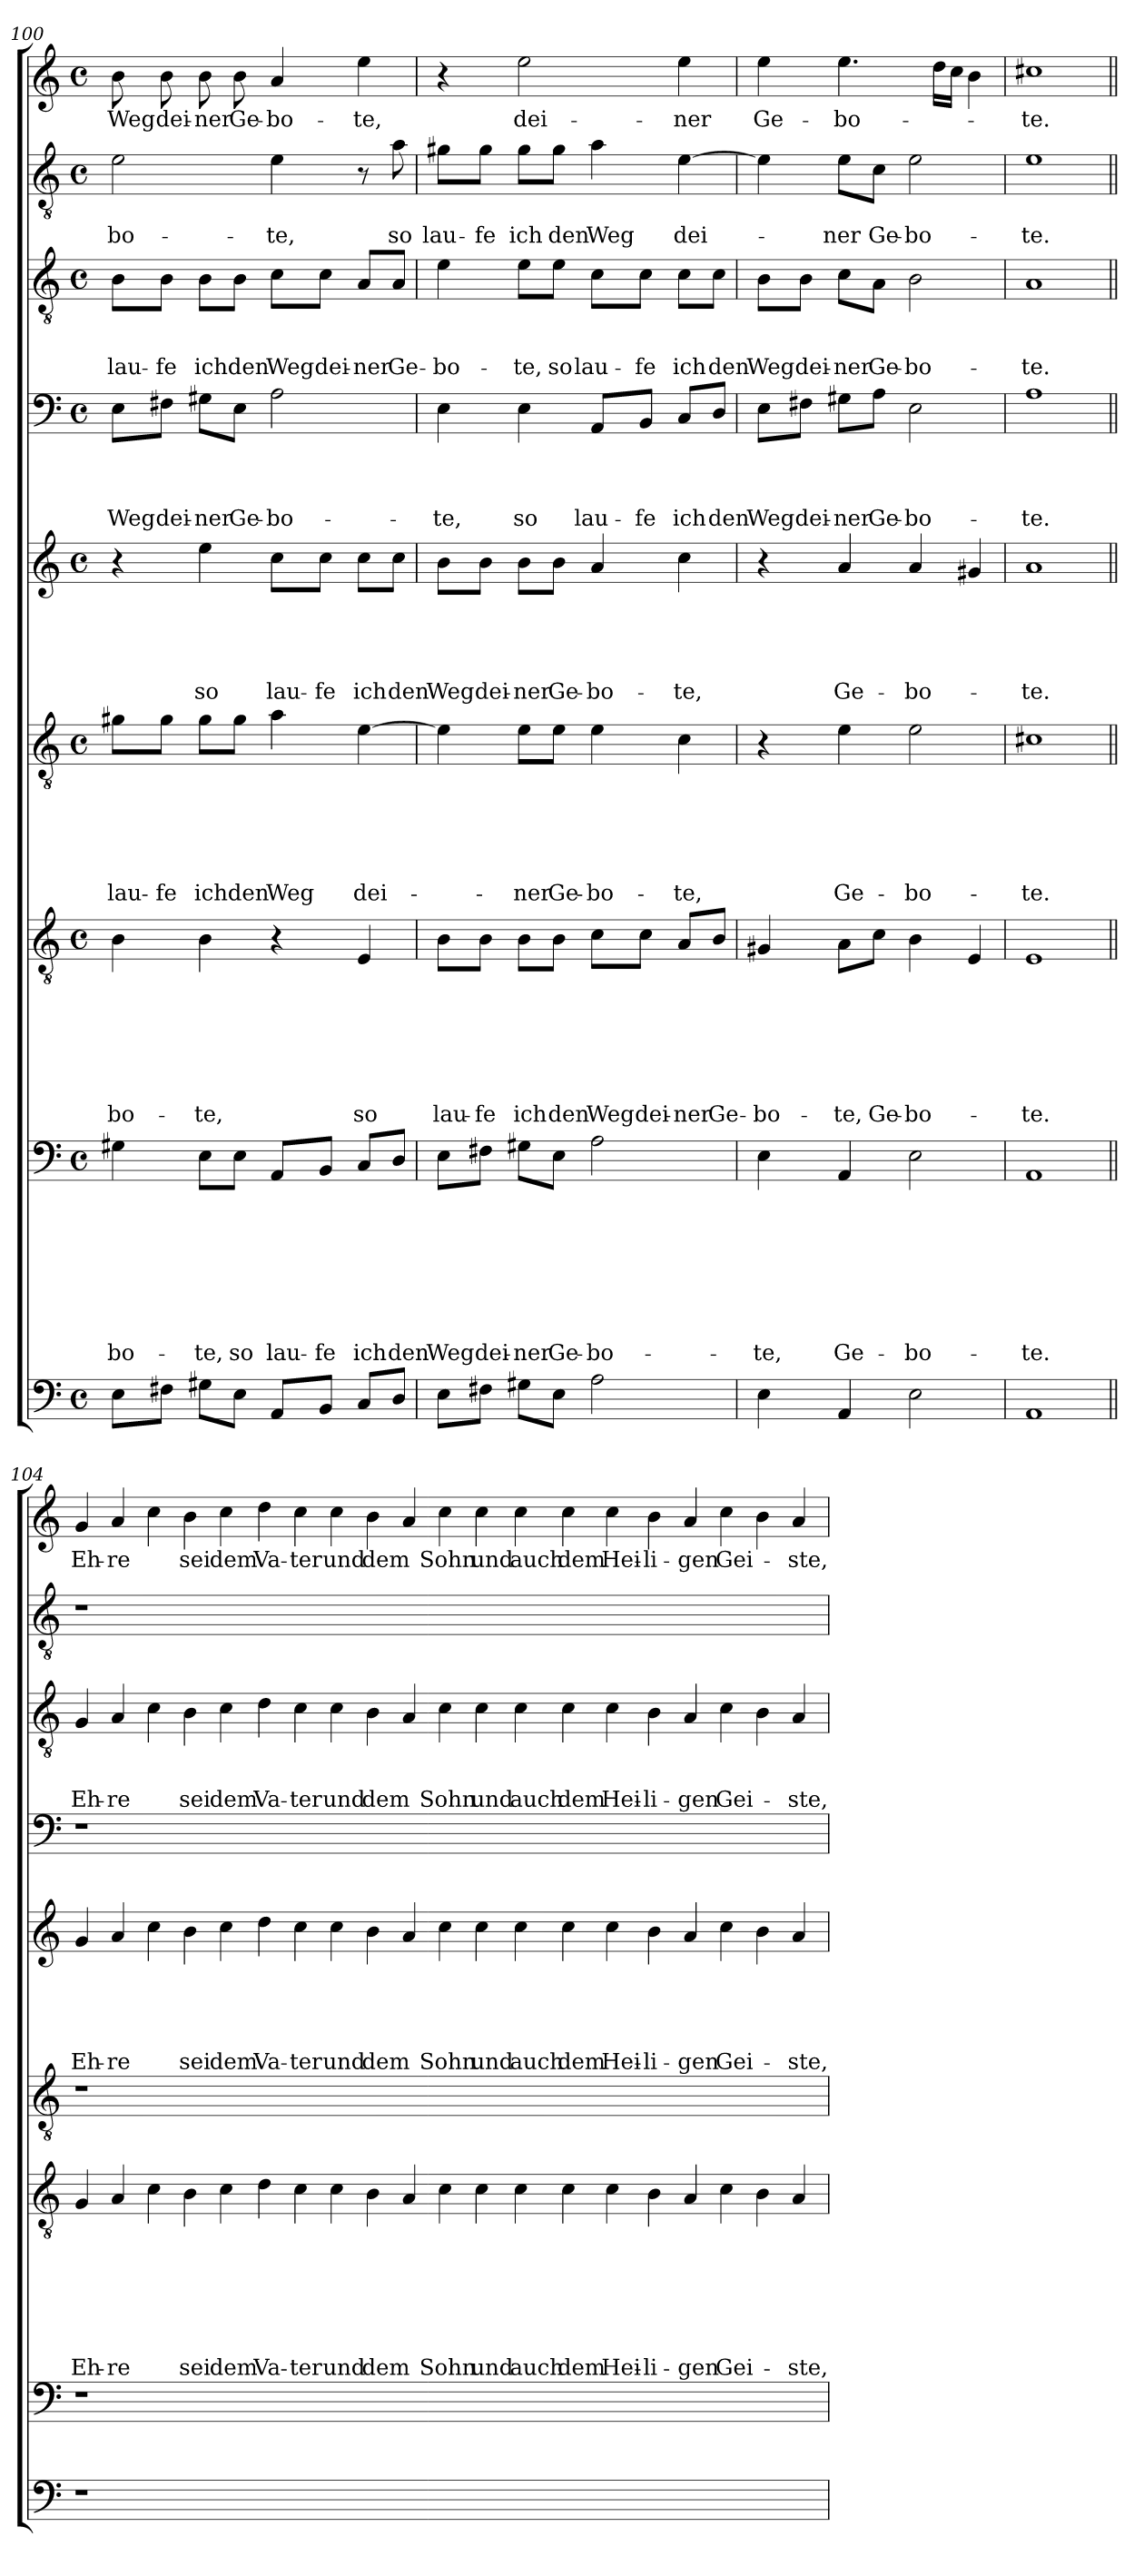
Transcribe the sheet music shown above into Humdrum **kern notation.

**kern	**kern	**text	**text	**text	**text	**text	**text	**text	**text	**kern	**text	**text	**text	**text	**text	**text	**text	**kern	**text	**text	**text	**text	**text	**text	**kern	**text	**text	**text	**text	**text	**kern	**text	**text	**text	**text	**kern	**text	**text	**text	**kern	**text	**text	**kern	**text
*part9	*part8	*part8	*part8	*part8	*part8	*part8	*part8	*part8	*part8	*part7	*part7	*part7	*part7	*part7	*part7	*part7	*part7	*part6	*part6	*part6	*part6	*part6	*part6	*part6	*part5	*part5	*part5	*part5	*part5	*part5	*part4	*part4	*part4	*part4	*part4	*part3	*part3	*part3	*part3	*part2	*part2	*part2	*part1	*part1
*staff9	*staff8	*staff8	*staff8	*staff8	*staff8	*staff8	*staff8	*staff8	*staff8	*staff7	*staff7	*staff7	*staff7	*staff7	*staff7	*staff7	*staff7	*staff6	*staff6	*staff6	*staff6	*staff6	*staff6	*staff6	*staff5	*staff5	*staff5	*staff5	*staff5	*staff5	*staff4	*staff4	*staff4	*staff4	*staff4	*staff3	*staff3	*staff3	*staff3	*staff2	*staff2	*staff2	*staff1	*staff1
*clefF4	*clefF4	*	*	*	*	*	*	*	*	*clefGv2	*	*	*	*	*	*	*	*clefGv2	*	*	*	*	*	*	*clefG2	*	*	*	*	*	*clefF4	*	*	*	*	*clefGv2	*	*	*	*clefGv2	*	*	*clefG2	*
*k[]	*k[]	*	*	*	*	*	*	*	*	*k[]	*	*	*	*	*	*	*	*k[]	*	*	*	*	*	*	*k[]	*	*	*	*	*	*k[]	*	*	*	*	*k[]	*	*	*	*k[]	*	*	*k[]	*
*C:	*C:	*	*	*	*	*	*	*	*	*C:	*	*	*	*	*	*	*	*C:	*	*	*	*	*	*	*C:	*	*	*	*	*	*C:	*	*	*	*	*C:	*	*	*	*C:	*	*	*C:	*
*M4/4	*M4/4	*	*	*	*	*	*	*	*	*M4/4	*	*	*	*	*	*	*	*M4/4	*	*	*	*	*	*	*M4/4	*	*	*	*	*	*M4/4	*	*	*	*	*M4/4	*	*	*	*M4/4	*	*	*M4/4	*
*met(c)	*met(c)	*	*	*	*	*	*	*	*	*met(c)	*	*	*	*	*	*	*	*met(c)	*	*	*	*	*	*	*met(c)	*	*	*	*	*	*met(c)	*	*	*	*	*met(c)	*	*	*	*met(c)	*	*	*met(c)	*
=100	=100	=100	=100	=100	=100	=100	=100	=100	=100	=100	=100	=100	=100	=100	=100	=100	=100	=100	=100	=100	=100	=100	=100	=100	=100	=100	=100	=100	=100	=100	=100	=100	=100	=100	=100	=100	=100	=100	=100	=100	=100	=100	=100	=100
!	!	!	!	!	!	!	!	!	!LO:LY:b	!	!	!	!	!	!	!	!LO:LY:b	!	!	!	!	!	!	!LO:LY:b	!	!	!	!	!	!	!	!	!	!	!LO:LY:b	!	!	!	!LO:LY:b	!	!	!LO:LY:b	!	!LO:LY:b
8E\L	4G#X\	.	.	.	.	.	.	.	-bo-	4B\	.	.	.	.	.	.	-bo-	8g#X\L	.	.	.	.	.	lau-	4r	.	.	.	.	.	8E\L	.	.	.	Weg	8B\L	.	.	lau-	2e\	.	-bo-	8b\	Weg
!	!	!	!	!	!	!	!	!	!	!	!	!	!	!	!	!	!	!	!	!	!	!	!	!LO:LY:b	!	!	!	!	!	!	!	!	!	!	!LO:LY:b	!	!	!	!LO:LY:b	!	!	!	!	!LO:LY:b
8F#X\J	.	.	.	.	.	.	.	.	.	.	.	.	.	.	.	.	.	8g#\J	.	.	.	.	.	-fe	.	.	.	.	.	.	8F#X\J	.	.	.	dei-	8B\J	.	.	-fe	.	.	.	8b\	dei-
!	!	!	!	!	!	!	!	!	!LO:LY:b	!	!	!	!	!	!	!	!LO:LY:b	!	!	!	!	!	!	!LO:LY:b	!	!	!	!	!	!LO:LY:b	!	!	!	!	!LO:LY:b	!	!	!	!LO:LY:b	!	!	!	!	!LO:LY:b
8G#X\L	8E\L	.	.	.	.	.	.	.	-te,	4B\	.	.	.	.	.	.	-te,	8g#\L	.	.	.	.	.	ich	4ee\	.	.	.	.	so	8G#X\L	.	.	.	-ner	8B\L	.	.	ich	.	.	.	8b\	-ner
!	!	!	!	!	!	!	!	!	!LO:LY:b	!	!	!	!	!	!	!	!	!	!	!	!	!	!	!LO:LY:b	!	!	!	!	!	!	!	!	!	!	!LO:LY:b	!	!	!	!LO:LY:b	!	!	!	!	!LO:LY:b
8E\J	8E\J	.	.	.	.	.	.	.	so	.	.	.	.	.	.	.	.	8g#\J	.	.	.	.	.	den	.	.	.	.	.	.	8E\J	.	.	.	Ge-	8B\J	.	.	den	.	.	.	8b\	Ge-
!	!	!	!	!	!	!	!	!	!LO:LY:b	!	!	!	!	!	!	!	!	!	!	!	!	!	!	!LO:LY:b	!	!	!	!	!	!LO:LY:b	!	!	!	!	!LO:LY:b	!	!	!	!LO:LY:b	!	!	!LO:LY:b	!	!LO:LY:b
8AA/L	8AA/L	.	.	.	.	.	.	.	lau-	4r	.	.	.	.	.	.	.	4a\	.	.	.	.	.	Weg	8cc\L	.	.	.	.	lau-	2A\	.	.	.	-bo-	8c\L	.	.	Weg	4e\	.	-te,	4a/	-bo-
!	!	!	!	!	!	!	!	!	!LO:LY:b	!	!	!	!	!	!	!	!	!	!	!	!	!	!	!	!	!	!	!	!	!LO:LY:b	!	!	!	!	!	!	!	!	!LO:LY:b	!	!	!	!	!
8BB/J	8BB/J	.	.	.	.	.	.	.	-fe	.	.	.	.	.	.	.	.	.	.	.	.	.	.	.	8cc\J	.	.	.	.	-fe	.	.	.	.	.	8c\J	.	.	dei-	.	.	.	.	.
!	!	!	!	!	!	!	!	!	!LO:LY:b	!	!	!	!	!	!	!	!LO:LY:b	!	!	!	!	!	!	!LO:LY:b	!	!	!	!	!	!LO:LY:b	!	!	!	!	!	!	!	!	!LO:LY:b	!	!	!	!	!LO:LY:b
8C/L	8C/L	.	.	.	.	.	.	.	ich	4E/	.	.	.	.	.	.	so	[4e\	.	.	.	.	.	dei-	8cc\L	.	.	.	.	ich	.	.	.	.	.	8A/L	.	.	-ner	8r	.	.	4ee\	-te,
!	!	!	!	!	!	!	!	!	!LO:LY:b	!	!	!	!	!	!	!	!	!	!	!	!	!	!	!	!	!	!	!	!	!LO:LY:b	!	!	!	!	!	!	!	!	!LO:LY:b	!	!	!LO:LY:b	!	!
8D/J	8D/J	.	.	.	.	.	.	.	den	.	.	.	.	.	.	.	.	.	.	.	.	.	.	.	8cc\J	.	.	.	.	den	.	.	.	.	.	8A/J	.	.	Ge-	8a\	.	so	.	.
!!LO:LB:g=z
=101	=101	=101	=101	=101	=101	=101	=101	=101	=101	=101	=101	=101	=101	=101	=101	=101	=101	=101	=101	=101	=101	=101	=101	=101	=101	=101	=101	=101	=101	=101	=101	=101	=101	=101	=101	=101	=101	=101	=101	=101	=101	=101	=101	=101
!	!	!	!	!	!	!	!	!	!LO:LY:b	!	!	!	!	!	!	!	!LO:LY:b	!	!	!	!	!	!	!	!	!	!	!	!	!LO:LY:b	!	!	!	!	!LO:LY:b	!	!	!	!LO:LY:b	!	!	!LO:LY:b	!	!
8E\L	8E\L	.	.	.	.	.	.	.	Weg	8B\L	.	.	.	.	.	.	lau-	4e\]	.	.	.	.	.	.	8b\L	.	.	.	.	Weg	4E\	.	.	.	-te,	4e\	.	.	-bo-	8g#X\L	.	lau-	4r	.
!	!	!	!	!	!	!	!	!	!LO:LY:b	!	!	!	!	!	!	!	!LO:LY:b	!	!	!	!	!	!	!	!	!	!	!	!	!LO:LY:b	!	!	!	!	!	!	!	!	!	!	!	!LO:LY:b	!	!
8F#X\J	8F#X\J	.	.	.	.	.	.	.	dei-	8B\J	.	.	.	.	.	.	-fe	.	.	.	.	.	.	.	8b\J	.	.	.	.	dei-	.	.	.	.	.	.	.	.	.	8g#\J	.	-fe	.	.
!	!	!	!	!	!	!	!	!	!LO:LY:b	!	!	!	!	!	!	!	!LO:LY:b	!	!	!	!	!	!	!LO:LY:b	!	!	!	!	!	!LO:LY:b	!	!	!	!	!LO:LY:b	!	!	!	!LO:LY:b	!	!	!LO:LY:b	!	!LO:LY:b
8G#X\L	8G#X\L	.	.	.	.	.	.	.	-ner	8B\L	.	.	.	.	.	.	ich	8e\L	.	.	.	.	.	-ner	8b\L	.	.	.	.	-ner	4E\	.	.	.	so	8e\L	.	.	-te,	8g#\L	.	ich	2ee\	dei-
!	!	!	!	!	!	!	!	!	!LO:LY:b	!	!	!	!	!	!	!	!LO:LY:b	!	!	!	!	!	!	!LO:LY:b	!	!	!	!	!	!LO:LY:b	!	!	!	!	!	!	!	!	!LO:LY:b	!	!	!LO:LY:b	!	!
8E\J	8E\J	.	.	.	.	.	.	.	Ge-	8B\J	.	.	.	.	.	.	den	8e\J	.	.	.	.	.	Ge-	8b\J	.	.	.	.	Ge-	.	.	.	.	.	8e\J	.	.	so	8g#\J	.	den	.	.
!	!	!	!	!	!	!	!	!	!LO:LY:b	!	!	!	!	!	!	!	!LO:LY:b	!	!	!	!	!	!	!LO:LY:b	!	!	!	!	!	!LO:LY:b	!	!	!	!	!LO:LY:b	!	!	!	!LO:LY:b	!	!	!LO:LY:b	!	!
2A\	2A\	.	.	.	.	.	.	.	-bo-	8c\L	.	.	.	.	.	.	Weg	4e\	.	.	.	.	.	-bo-	4a/	.	.	.	.	-bo-	8AA/L	.	.	.	lau-	8c\L	.	.	lau-	4a\	.	Weg	.	.
!	!	!	!	!	!	!	!	!	!	!	!	!	!	!	!	!	!LO:LY:b	!	!	!	!	!	!	!	!	!	!	!	!	!	!	!	!	!	!LO:LY:b	!	!	!	!LO:LY:b	!	!	!	!	!
.	.	.	.	.	.	.	.	.	.	8c\J	.	.	.	.	.	.	dei-	.	.	.	.	.	.	.	.	.	.	.	.	.	8BB/J	.	.	.	-fe	8c\J	.	.	-fe	.	.	.	.	.
!	!	!	!	!	!	!	!	!	!	!	!	!	!	!	!	!	!LO:LY:b	!	!	!	!	!	!	!LO:LY:b	!	!	!	!	!	!LO:LY:b	!	!	!	!	!LO:LY:b	!	!	!	!LO:LY:b	!	!	!LO:LY:b	!	!LO:LY:b
.	.	.	.	.	.	.	.	.	.	8A/L	.	.	.	.	.	.	-ner	4c\	.	.	.	.	.	-te,	4cc\	.	.	.	.	-te,	8C/L	.	.	.	ich	8c\L	.	.	ich	[4e\	.	dei-	4ee\	-ner
!	!	!	!	!	!	!	!	!	!	!	!	!	!	!	!	!	!LO:LY:b	!	!	!	!	!	!	!	!	!	!	!	!	!	!	!	!	!	!LO:LY:b	!	!	!	!LO:LY:b	!	!	!	!	!
.	.	.	.	.	.	.	.	.	.	8B/J	.	.	.	.	.	.	Ge-	.	.	.	.	.	.	.	.	.	.	.	.	.	8D/J	.	.	.	den	8c\J	.	.	den	.	.	.	.	.
=102	=102	=102	=102	=102	=102	=102	=102	=102	=102	=102	=102	=102	=102	=102	=102	=102	=102	=102	=102	=102	=102	=102	=102	=102	=102	=102	=102	=102	=102	=102	=102	=102	=102	=102	=102	=102	=102	=102	=102	=102	=102	=102	=102	=102
!	!	!	!	!	!	!	!	!	!LO:LY:b	!	!	!	!	!	!	!	!LO:LY:b	!	!	!	!	!	!	!	!	!	!	!	!	!	!	!	!	!	!LO:LY:b	!	!	!	!LO:LY:b	!	!	!	!	!LO:LY:b
4E\	4E\	.	.	.	.	.	.	.	-te,	4G#X/	.	.	.	.	.	.	-bo-	4r	.	.	.	.	.	.	4r	.	.	.	.	.	8E\L	.	.	.	Weg	8B\L	.	.	Weg	4e\]	.	.	4ee\	Ge-
!	!	!	!	!	!	!	!	!	!	!	!	!	!	!	!	!	!	!	!	!	!	!	!	!	!	!	!	!	!	!	!	!	!	!	!LO:LY:b	!	!	!	!LO:LY:b	!	!	!	!	!
.	.	.	.	.	.	.	.	.	.	.	.	.	.	.	.	.	.	.	.	.	.	.	.	.	.	.	.	.	.	.	8F#X\J	.	.	.	dei-	8B\J	.	.	dei-	.	.	.	.	.
!	!	!	!	!	!	!	!	!	!LO:LY:b	!	!	!	!	!	!	!	!LO:LY:b	!	!	!	!	!	!	!LO:LY:b	!	!	!	!	!	!LO:LY:b	!	!	!	!	!LO:LY:b	!	!	!	!LO:LY:b	!	!	!LO:LY:b	!	!LO:LY:b
4AA/	4AA/	.	.	.	.	.	.	.	Ge-	8A\L	.	.	.	.	.	.	-te,	4e\	.	.	.	.	.	Ge-	4a/	.	.	.	.	Ge-	8G#X\L	.	.	.	-ner	8c\L	.	.	-ner	8e\L	.	-ner	4.ee\	-bo-
!	!	!	!	!	!	!	!	!	!	!	!	!	!	!	!	!	!LO:LY:b	!	!	!	!	!	!	!	!	!	!	!	!	!	!	!	!	!	!LO:LY:b	!	!	!	!LO:LY:b	!	!	!LO:LY:b	!	!
.	.	.	.	.	.	.	.	.	.	8c\J	.	.	.	.	.	.	Ge-	.	.	.	.	.	.	.	.	.	.	.	.	.	8A\J	.	.	.	Ge-	8A\J	.	.	Ge-	8c\J	.	Ge-	.	.
!	!	!	!	!	!	!	!	!	!LO:LY:b	!	!	!	!	!	!	!	!LO:LY:b	!	!	!	!	!	!	!LO:LY:b	!	!	!	!	!	!LO:LY:b	!	!	!	!	!LO:LY:b	!	!	!	!LO:LY:b	!	!	!LO:LY:b	!	!
2E\	2E\	.	.	.	.	.	.	.	-bo-	4B\	.	.	.	.	.	.	-bo-	2e\	.	.	.	.	.	-bo-	4a/	.	.	.	.	-bo-	2E\	.	.	.	-bo-	2B\	.	.	-bo-	2e\	.	-bo-	.	.
.	.	.	.	.	.	.	.	.	.	.	.	.	.	.	.	.	.	.	.	.	.	.	.	.	.	.	.	.	.	.	.	.	.	.	.	.	.	.	.	.	.	.	16dd\LL	.
.	.	.	.	.	.	.	.	.	.	.	.	.	.	.	.	.	.	.	.	.	.	.	.	.	.	.	.	.	.	.	.	.	.	.	.	.	.	.	.	.	.	.	16cc\JJ	.
.	.	.	.	.	.	.	.	.	.	4E/	.	.	.	.	.	.	.	.	.	.	.	.	.	.	4g#X/	.	.	.	.	.	.	.	.	.	.	.	.	.	.	.	.	.	4b\	.
=103	=103	=103	=103	=103	=103	=103	=103	=103	=103	=103	=103	=103	=103	=103	=103	=103	=103	=103	=103	=103	=103	=103	=103	=103	=103	=103	=103	=103	=103	=103	=103	=103	=103	=103	=103	=103	=103	=103	=103	=103	=103	=103	=103	=103
!	!	!	!	!	!	!	!	!	!LO:LY:b	!	!	!	!	!	!	!	!LO:LY:b	!	!	!	!	!	!	!LO:LY:b	!	!	!	!	!	!LO:LY:b	!	!	!	!	!LO:LY:b	!	!	!	!LO:LY:b	!	!	!LO:LY:b	!	!LO:LY:b
1AA	1AA	.	.	.	.	.	.	.	-te.	1E	.	.	.	.	.	.	-te.	1c#X	.	.	.	.	.	-te.	1a	.	.	.	.	-te.	1A	.	.	.	-te.	1A	.	.	-te.	1e	.	-te.	1cc#X	-te.
!!LO:PB:g=z
=104||	=104||	=104||	=104||	=104||	=104||	=104||	=104||	=104||	=104||	=104||	=104||	=104||	=104||	=104||	=104||	=104||	=104||	=104||	=104||	=104||	=104||	=104||	=104||	=104||	=104||	=104||	=104||	=104||	=104||	=104||	=104||	=104||	=104||	=104||	=104||	=104||	=104||	=104||	=104||	=104||	=104||	=104||	=104||	=104||
!	!	!	!	!	!	!	!	!	!	!	!	!	!	!	!	!	!LO:LY:b	!	!	!	!	!	!	!	!	!	!	!	!	!LO:LY:b	!	!	!	!	!	!	!	!	!LO:LY:b	!	!	!	!	!LO:LY:b
1r	1r	.	.	.	.	.	.	.	.	4G	.	.	.	.	.	.	Eh-	1r	.	.	.	.	.	.	4g	.	.	.	.	Eh-	1r	.	.	.	.	4G	.	.	Eh-	1r	.	.	4g	Eh-
!	!	!	!	!	!	!	!	!	!	!	!	!	!	!	!	!	!LO:LY:b	!	!	!	!	!	!	!	!	!	!	!	!	!LO:LY:b	!	!	!	!	!	!	!	!	!LO:LY:b	!	!	!	!	!LO:LY:b
.	.	.	.	.	.	.	.	.	.	4A	.	.	.	.	.	.	-re	.	.	.	.	.	.	.	4a	.	.	.	.	-re	.	.	.	.	.	4A	.	.	-re	.	.	.	4a	-re
.	.	.	.	.	.	.	.	.	.	4c\	.	.	.	.	.	.	.	.	.	.	.	.	.	.	4cc\	.	.	.	.	.	.	.	.	.	.	4c\	.	.	.	.	.	.	4cc\	.
!	!	!	!	!	!	!	!	!	!	!	!	!	!	!	!	!	!LO:LY:b	!	!	!	!	!	!	!	!	!	!	!	!	!LO:LY:b	!	!	!	!	!	!	!	!	!LO:LY:b	!	!	!	!	!LO:LY:b
.	.	.	.	.	.	.	.	.	.	4B	.	.	.	.	.	.	sei	.	.	.	.	.	.	.	4b	.	.	.	.	sei	.	.	.	.	.	4B	.	.	sei	.	.	.	4b	sei
!	!	!	!	!	!	!	!	!	!	!	!	!	!	!	!	!	!LO:LY:b	!	!	!	!	!	!	!	!	!	!	!	!	!LO:LY:b	!	!	!	!	!	!	!	!	!LO:LY:b	!	!	!	!	!LO:LY:b
00ryy	00ryy	.	.	.	.	.	.	.	.	4c	.	.	.	.	.	.	dem	00ryy	.	.	.	.	.	.	4cc	.	.	.	.	dem	00ryy	.	.	.	.	4c	.	.	dem	00ryy	.	.	4cc	dem
!	!	!	!	!	!	!	!	!	!	!	!	!	!	!	!	!	!LO:LY:b	!	!	!	!	!	!	!	!	!	!	!	!	!LO:LY:b	!	!	!	!	!	!	!	!	!LO:LY:b	!	!	!	!	!LO:LY:b
.	.	.	.	.	.	.	.	.	.	4d	.	.	.	.	.	.	Va-	.	.	.	.	.	.	.	4dd	.	.	.	.	Va-	.	.	.	.	.	4d	.	.	Va-	.	.	.	4dd	Va-
!	!	!	!	!	!	!	!	!	!	!	!	!	!	!	!	!	!LO:LY:b	!	!	!	!	!	!	!	!	!	!	!	!	!LO:LY:b	!	!	!	!	!	!	!	!	!LO:LY:b	!	!	!	!	!LO:LY:b
.	.	.	.	.	.	.	.	.	.	4c	.	.	.	.	.	.	-ter	.	.	.	.	.	.	.	4cc	.	.	.	.	-ter	.	.	.	.	.	4c	.	.	-ter	.	.	.	4cc	-ter
!	!	!	!	!	!	!	!	!	!	!	!	!	!	!	!	!	!LO:LY:b	!	!	!	!	!	!	!	!	!	!	!	!	!LO:LY:b	!	!	!	!	!	!	!	!	!LO:LY:b	!	!	!	!	!LO:LY:b
.	.	.	.	.	.	.	.	.	.	4c\	.	.	.	.	.	.	und	.	.	.	.	.	.	.	4cc\	.	.	.	.	und	.	.	.	.	.	4c\	.	.	und	.	.	.	4cc\	und
!	!	!	!	!	!	!	!	!	!	!	!	!	!	!	!	!	!LO:LY:b	!	!	!	!	!	!	!	!	!	!	!	!	!LO:LY:b	!	!	!	!	!	!	!	!	!LO:LY:b	!	!	!	!	!LO:LY:b
.	.	.	.	.	.	.	.	.	.	4B	.	.	.	.	.	.	dem	.	.	.	.	.	.	.	4b	.	.	.	.	dem	.	.	.	.	.	4B	.	.	dem	.	.	.	4b	dem
.	.	.	.	.	.	.	.	.	.	4A	.	.	.	.	.	.	.	.	.	.	.	.	.	.	4a	.	.	.	.	.	.	.	.	.	.	4A	.	.	.	.	.	.	4a	.
!	!	!	!	!	!	!	!	!	!	!	!	!	!	!	!	!	!LO:LY:b	!	!	!	!	!	!	!	!	!	!	!	!	!LO:LY:b	!	!	!	!	!	!	!	!	!LO:LY:b	!	!	!	!	!LO:LY:b
.	.	.	.	.	.	.	.	.	.	4c	.	.	.	.	.	.	Sohn	.	.	.	.	.	.	.	4cc	.	.	.	.	Sohn	.	.	.	.	.	4c	.	.	Sohn	.	.	.	4cc	Sohn
!	!	!	!	!	!	!	!	!	!	!	!	!	!	!	!	!	!LO:LY:b	!	!	!	!	!	!	!	!	!	!	!	!	!LO:LY:b	!	!	!	!	!	!	!	!	!LO:LY:b	!	!	!	!	!LO:LY:b
.	.	.	.	.	.	.	.	.	.	4c	.	.	.	.	.	.	und	.	.	.	.	.	.	.	4cc	.	.	.	.	und	.	.	.	.	.	4c	.	.	und	.	.	.	4cc	und
!	!	!	!	!	!	!	!	!	!	!	!	!	!	!	!	!	!LO:LY:b	!	!	!	!	!	!	!	!	!	!	!	!	!LO:LY:b	!	!	!	!	!	!	!	!	!LO:LY:b	!	!	!	!	!LO:LY:b
.	.	.	.	.	.	.	.	.	.	4c	.	.	.	.	.	.	auch	.	.	.	.	.	.	.	4cc	.	.	.	.	auch	.	.	.	.	.	4c	.	.	auch	.	.	.	4cc	auch
!	!	!	!	!	!	!	!	!	!	!	!	!	!	!	!	!	!LO:LY:b	!	!	!	!	!	!	!	!	!	!	!	!	!LO:LY:b	!	!	!	!	!	!	!	!	!LO:LY:b	!	!	!	!	!LO:LY:b
.	.	.	.	.	.	.	.	.	.	4c	.	.	.	.	.	.	dem	.	.	.	.	.	.	.	4cc	.	.	.	.	dem	.	.	.	.	.	4c	.	.	dem	.	.	.	4cc	dem
!	!	!	!	!	!	!	!	!	!	!	!	!	!	!	!	!	!LO:LY:b	!	!	!	!	!	!	!	!	!	!	!	!	!LO:LY:b	!	!	!	!	!	!	!	!	!LO:LY:b	!	!	!	!	!LO:LY:b
.	.	.	.	.	.	.	.	.	.	4c	.	.	.	.	.	.	Hei-	.	.	.	.	.	.	.	4cc	.	.	.	.	Hei-	.	.	.	.	.	4c	.	.	Hei-	.	.	.	4cc	Hei-
!	!	!	!	!	!	!	!	!	!	!	!	!	!	!	!	!	!LO:LY:b	!	!	!	!	!	!	!	!	!	!	!	!	!LO:LY:b	!	!	!	!	!	!	!	!	!LO:LY:b	!	!	!	!	!LO:LY:b
.	.	.	.	.	.	.	.	.	.	4B	.	.	.	.	.	.	-li-	.	.	.	.	.	.	.	4b	.	.	.	.	-li-	.	.	.	.	.	4B	.	.	-li-	.	.	.	4b	-li-
!	!	!	!	!	!	!	!	!	!	!	!	!	!	!	!	!	!LO:LY:b	!	!	!	!	!	!	!	!	!	!	!	!	!LO:LY:b	!	!	!	!	!	!	!	!	!LO:LY:b	!	!	!	!	!LO:LY:b
.	.	.	.	.	.	.	.	.	.	4A	.	.	.	.	.	.	-gen	.	.	.	.	.	.	.	4a	.	.	.	.	-gen	.	.	.	.	.	4A	.	.	-gen	.	.	.	4a	-gen
!	!	!	!	!	!	!	!	!	!	!	!	!	!	!	!	!	!LO:LY:b	!	!	!	!	!	!	!	!	!	!	!	!	!LO:LY:b	!	!	!	!	!	!	!	!	!LO:LY:b	!	!	!	!	!LO:LY:b
.	.	.	.	.	.	.	.	.	.	4c\	.	.	.	.	.	.	Gei-	.	.	.	.	.	.	.	4cc\	.	.	.	.	Gei-	.	.	.	.	.	4c\	.	.	Gei-	.	.	.	4cc\	Gei-
.	.	.	.	.	.	.	.	.	.	4B\	.	.	.	.	.	.	.	.	.	.	.	.	.	.	4b\	.	.	.	.	.	.	.	.	.	.	4B\	.	.	.	.	.	.	4b\	.
!	!	!	!	!	!	!	!	!	!	!	!	!	!	!	!	!	!LO:LY:b	!	!	!	!	!	!	!	!	!	!	!	!	!LO:LY:b	!	!	!	!	!	!	!	!	!LO:LY:b	!	!	!	!	!LO:LY:b
.	.	.	.	.	.	.	.	.	.	4A	.	.	.	.	.	.	-ste,	.	.	.	.	.	.	.	4a	.	.	.	.	-ste,	.	.	.	.	.	4A	.	.	-ste,	.	.	.	4a	-ste,
=	=	=	=	=	=	=	=	=	=	=	=	=	=	=	=	=	=	=	=	=	=	=	=	=	=	=	=	=	=	=	=	=	=	=	=	=	=	=	=	=	=	=	=	=
*-	*-	*-	*-	*-	*-	*-	*-	*-	*-	*-	*-	*-	*-	*-	*-	*-	*-	*-	*-	*-	*-	*-	*-	*-	*-	*-	*-	*-	*-	*-	*-	*-	*-	*-	*-	*-	*-	*-	*-	*-	*-	*-	*-	*-
